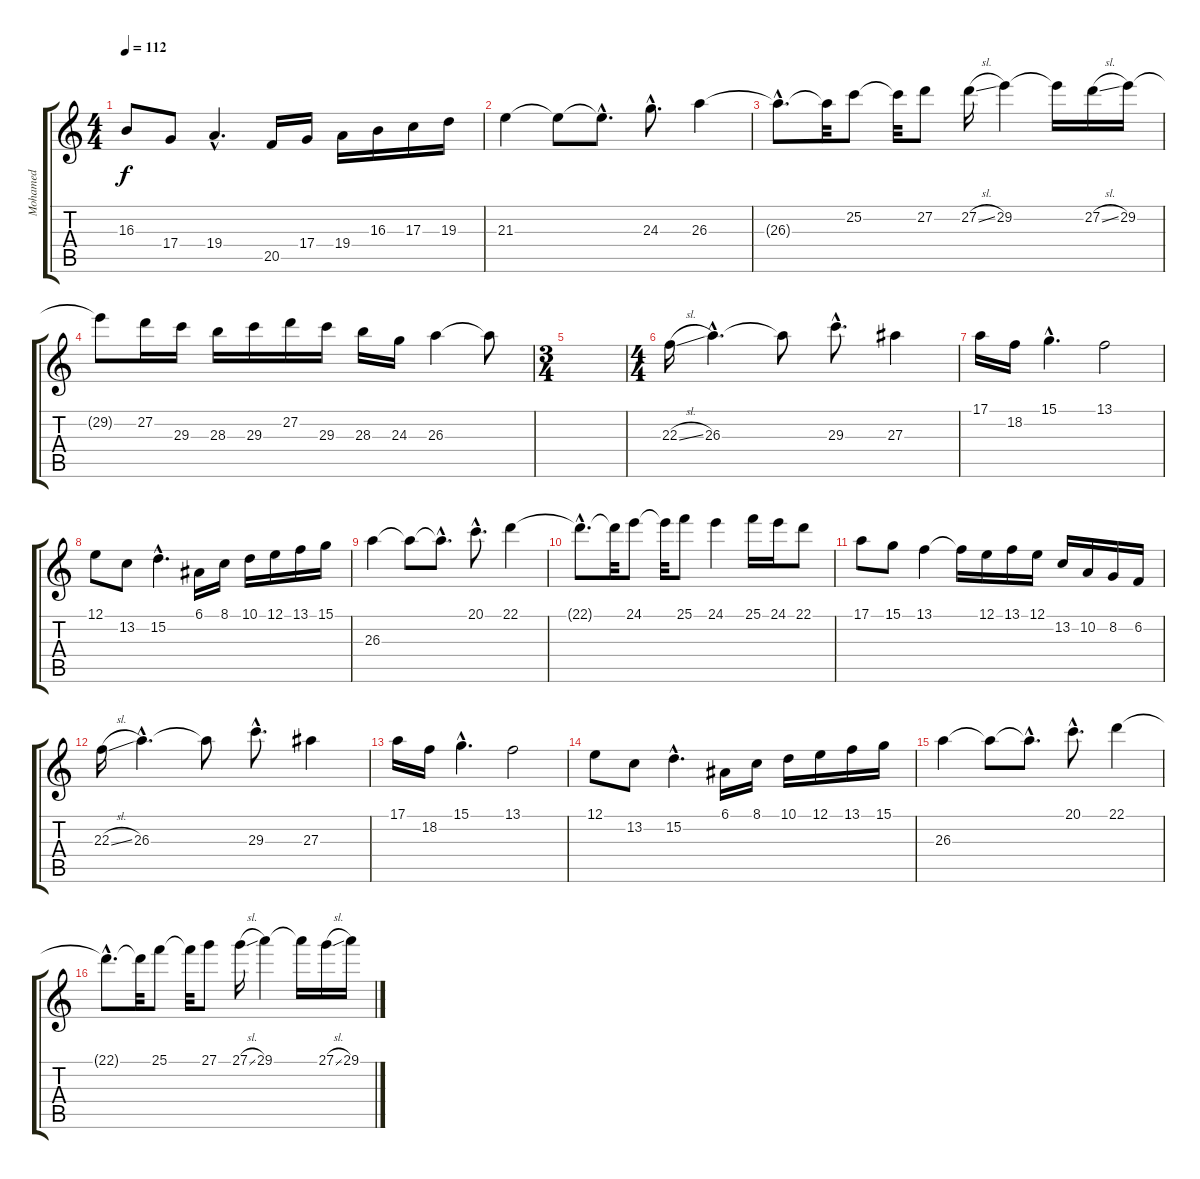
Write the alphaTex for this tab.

\track ("Mohamed" "Mohamed") {instrument violin}
\staff {score tabs}
\tuning (E4 B3 G3 D3 A2 E2) {hide}
\ts (4 4)
\tempo 112
\clef g2
\ks c
16.3.8{dy f} 17.4.8 19.4{hac}.4{d} 20.5.16 17.4.16 19.4.16 16.3.16 17.3.16 19.3.16 |
21.3.4 21.3{t}.8 21.3{hac t}.8{d} 24.3{hac}.8{d} 26.3.4 |
26.3{hac t}.8{d} 26.3{t}.32 25.2.8 25.2{t}.32 27.2.8 27.2{sl}.16 29.2.4 29.2{t}.16 27.2{sl}.16 29.2.16 |
29.2{t}.8 27.2.16 29.3.16 28.3.16 29.3.16 27.2.16 29.3.16 28.3.16 24.3.16 26.3.4 26.3{t}.8 |
\ts (3 4)
|
\ts (4 4)
22.3{sl}.16 26.3{hac}.4{d} 26.3{t}.8 29.3{hac}.8{d} 27.3.4 |
17.1.16 18.2.16 15.1{hac}.4{d} 13.1.2 |
12.1.8 13.2.8 15.2{hac}.4{d} 6.1.16 8.1.16 10.1.16 12.1.16 13.1.16 15.1.16 |
26.3.4 26.3{t}.8 26.3{hac t}.8{d} 20.1{hac}.8{d} 22.1.4 |
22.1{hac t}.8{d} 22.1{t}.32 24.1.8 24.1{t}.32 25.1.8 24.1.4 25.1.16 24.1.16 22.1.8 |
17.1.8 15.1.8 13.1.4 13.1{t}.16 12.1.16 13.1.16 12.1.16 13.2.16 10.2.16 8.2.16 6.2.16 |
22.3{sl}.16 26.3{hac}.4{d} 26.3{t}.8 29.3{hac}.8{d} 27.3.4 |
17.1.16 18.2.16 15.1{hac}.4{d} 13.1.2 |
12.1.8 13.2.8 15.2{hac}.4{d} 6.1.16 8.1.16 10.1.16 12.1.16 13.1.16 15.1.16 |
26.3.4 26.3{t}.8 26.3{hac t}.8{d} 20.1{hac}.8{d} 22.1.4 |
22.1{hac t}.8{d} 22.1{t}.32 25.1.8 25.1{t}.32 27.1.8 27.1{sl}.16 29.1.4 29.1{t}.16 27.1{sl}.16 29.1.16
